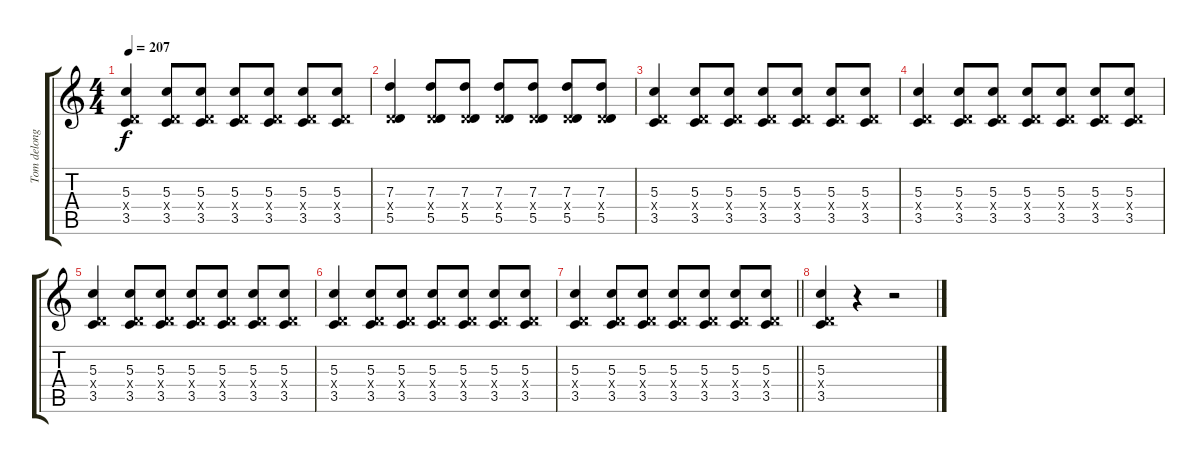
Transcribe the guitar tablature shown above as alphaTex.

\track ("Tom delonge lead" "Tom delong") {instrument distortionguitar}
\staff {score tabs}
\tuning (E4 B3 G3 D3 A2 E2) {hide}
\ts (4 4)
\tempo 207
\clef g2
\ks c
(5.3 0.4{x} 3.5).4{dy f} (5.3 0.4{x} 3.5).8 (5.3 0.4{x} 3.5).8 (5.3 0.4{x} 3.5).8 (5.3 0.4{x} 3.5).8 (5.3 0.4{x} 3.5).8 (5.3 0.4{x} 3.5).8 |
(7.3 0.4{x} 5.5).4 (7.3 0.4{x} 5.5).8 (7.3 0.4{x} 5.5).8 (7.3 0.4{x} 5.5).8 (7.3 0.4{x} 5.5).8 (7.3 0.4{x} 5.5).8 (7.3 0.4{x} 5.5).8 |
(5.3 0.4{x} 3.5).4 (5.3 0.4{x} 3.5).8 (5.3 0.4{x} 3.5).8 (5.3 0.4{x} 3.5).8 (5.3 0.4{x} 3.5).8 (5.3 0.4{x} 3.5).8 (5.3 0.4{x} 3.5).8 |
(5.3 0.4{x} 3.5).4 (5.3 0.4{x} 3.5).8 (5.3 0.4{x} 3.5).8 (5.3 0.4{x} 3.5).8 (5.3 0.4{x} 3.5).8 (5.3 0.4{x} 3.5).8 (5.3 0.4{x} 3.5).8 |
(5.3 0.4{x} 3.5).4 (5.3 0.4{x} 3.5).8 (5.3 0.4{x} 3.5).8 (5.3 0.4{x} 3.5).8 (5.3 0.4{x} 3.5).8 (5.3 0.4{x} 3.5).8 (5.3 0.4{x} 3.5).8 |
(5.3 0.4{x} 3.5).4 (5.3 0.4{x} 3.5).8 (5.3 0.4{x} 3.5).8 (5.3 0.4{x} 3.5).8 (5.3 0.4{x} 3.5).8 (5.3 0.4{x} 3.5).8 (5.3 0.4{x} 3.5).8 |
\barLineRight lightlight
(5.3 0.4{x} 3.5).4 (5.3 0.4{x} 3.5).8 (5.3 0.4{x} 3.5).8 (5.3 0.4{x} 3.5).8 (5.3 0.4{x} 3.5).8 (5.3 0.4{x} 3.5).8 (5.3 0.4{x} 3.5).8 |
(5.3 0.4{x} 3.5).4 r.4 r.2
